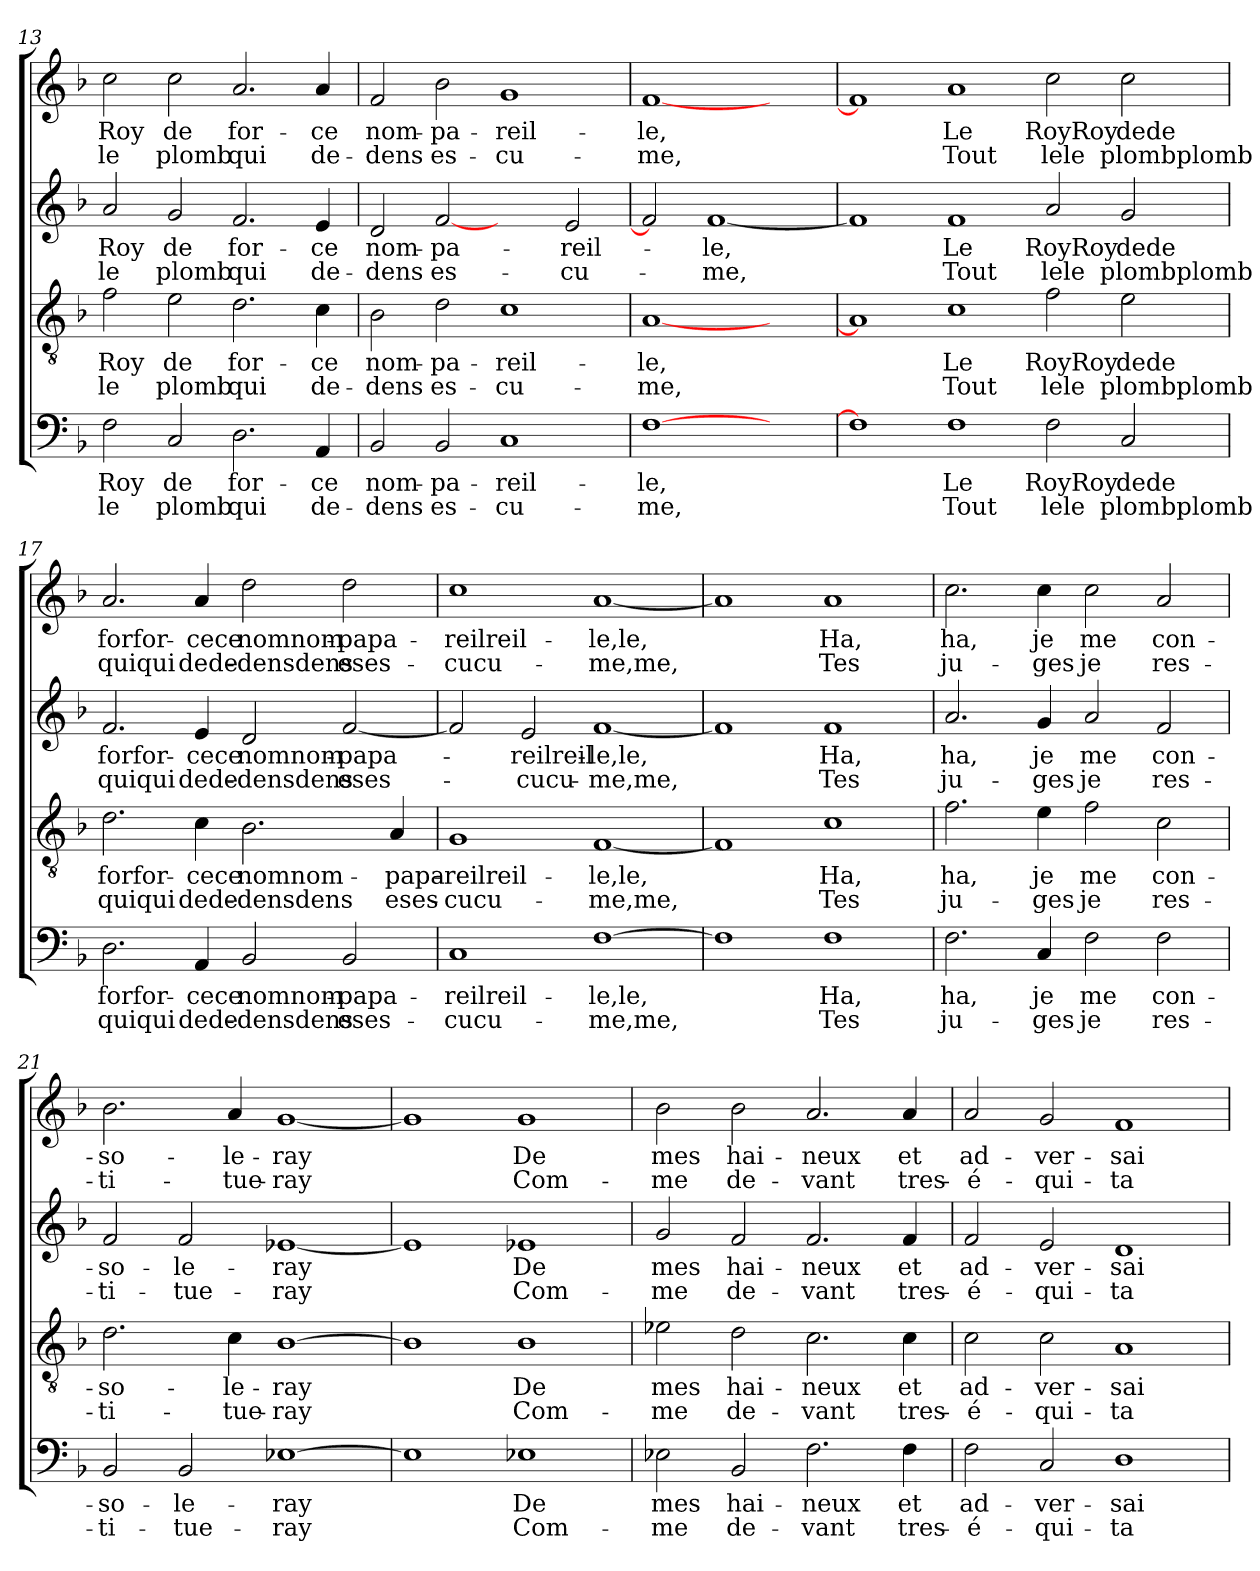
**kern	**text	**text	**kern	**text	**text	**kern	**text	**text	**kern	**text	**text
*part4	*part4	*part4	*part3	*part3	*part3	*part2	*part2	*part2	*part1	*part1	*part1
*staff4	*staff4	*staff4	*staff3	*staff3	*staff3	*staff2	*staff2	*staff2	*staff1	*staff1	*staff1
!!LO:LB:g=z
*clefF4	*	*	*clefGv2	*	*	*clefG2	*	*	*clefG2	*	*
*k[b-]	*	*	*k[b-]	*	*	*k[b-]	*	*	*k[b-]	*	*
=13	=13	=13	=13	=13	=13	=13	=13	=13	=13	=13	=13
2F	Roy	le	2f	Roy	le	2a	Roy	le	2cc	Roy	le
2C	de	plomb	2e	de	plomb	2g	de	plomb	2cc	de	plomb
2.D	for-	qui	2.d	for-	qui	2.f	for-	qui	2.a	for-	qui
4AA	-ce	de-	4c	-ce	de-	4e	-ce	de-	4a	-ce	de-
=14	=14	=14	=14	=14	=14	=14	=14	=14	=14	=14	=14
2BB-	nom-	-dens	2B-	nom-	-dens	2d	nom-	-dens	2f	nom-	-dens
2BB-	-pa-	es-	2d	-pa-	es-	[2f	-pa-	es-	2b-	-pa-	es-
1C	-reil-	-cu-	1c	-reil-	-cu-	2ryy	.	.	1g	-reil-	-cu-
.	.	.	.	.	.	2e	-reil-	-cu-	.	.	.
=15	=15	=15	=15	=15	=15	=15	=15	=15	=15	=15	=15
[1F	-le,	-me,	[1A	-le,	-me,	2f]	.	.	[1f	-le,	-me,
.	.	.	.	.	.	[1f	-le,	-me,	.	.	.
2ryy	.	.	2ryy	.	.	.	.	.	2ryy	.	.
=16	=16	=16	=16	=16	=16	=16	=16	=16	=16	=16	=16
1F]	.	.	1A]	.	.	1f]	.	.	1f]	.	.
1F	Le	Tout	1c	Le	Tout	1f	Le	Tout	1a	Le	Tout
2F	RoyRoy	lele	2f	RoyRoy	lele	2a	RoyRoy	lele	2cc	RoyRoy	lele
2C	dede	plombplomb	2e	dede	plombplomb	2g	dede	plombplomb	2cc	dede	plombplomb
=17	=17	=17	=17	=17	=17	=17	=17	=17	=17	=17	=17
2.D	forfor-	quiqui	2.d	forfor-	quiqui	2.f	forfor-	quiqui	2.a	forfor-	quiqui
4AA	-cece	dede-	4c	-cece	dede-	4e	-cece	dede-	4a	-cece	dede-
2BB-	nomnom-	-densdens	2.B-	nomnom-	-densdens	2d	nomnom-	-densdens	2dd	nomnom-	-densdens
2BB-	-papa-	eses-	.	.	.	[2f	-papa-	eses-	2dd	-papa-	eses-
.	.	.	4A	-papa-	eses-	.	.	.	.	.	.
=18	=18	=18	=18	=18	=18	=18	=18	=18	=18	=18	=18
1C	-reilreil-	-cucu-	1G	-reilreil-	-cucu-	2f]	.	.	1cc	-reilreil-	-cucu-
.	.	.	.	.	.	2e	-reilreil-	-cucu-	.	.	.
[1F	-le,le,	-me,me,	[1F	-le,le,	-me,me,	[1f	-le,le,	-me,me,	[1a	-le,le,	-me,me,
!!LO:PB:g=z
=19	=19	=19	=19	=19	=19	=19	=19	=19	=19	=19	=19
1F]	.	.	1F]	.	.	1f]	.	.	1a]	.	.
1F	Ha,	Tes	1c	Ha,	Tes	1f	Ha,	Tes	1a	Ha,	Tes
=20	=20	=20	=20	=20	=20	=20	=20	=20	=20	=20	=20
2.F	ha,	ju-	2.f	ha,	ju-	2.a	ha,	ju-	2.cc	ha,	ju-
4C	je	-ges	4e	je	-ges	4g	je	-ges	4cc	je	-ges
2F	me	je	2f	me	je	2a	me	je	2cc	me	je
2F	con-	res-	2c	con-	res-	2f	con-	res-	2a	con-	res-
=21	=21	=21	=21	=21	=21	=21	=21	=21	=21	=21	=21
2BB-	-so-	-ti-	2.d	-so-	-ti-	2f	-so-	-ti-	2.b-	-so-	-ti-
2BB-	-le-	-tue-	.	.	.	2f	-le-	-tue-	.	.	.
.	.	.	4c	-le-	-tue-	.	.	.	4a	-le-	-tue-
[1E-X	-ray	-ray	[1B-	-ray	-ray	[1e-X	-ray	-ray	[1g	-ray	-ray
=22	=22	=22	=22	=22	=22	=22	=22	=22	=22	=22	=22
1E-]	.	.	1B-]	.	.	1e-]	.	.	1g]	.	.
1E-X	De	Com-	1B-	De	Com-	1e-X	De	Com-	1g	De	Com-
=23	=23	=23	=23	=23	=23	=23	=23	=23	=23	=23	=23
2E-X	mes	-me	2e-X	mes	-me	2g	mes	-me	2b-	mes	-me
2BB-	hai-	de-	2d	hai-	de-	2f	hai-	de-	2b-	hai-	de-
2.F	-neux	-vant	2.c	-neux	-vant	2.f	-neux	-vant	2.a	-neux	-vant
4F	et	tres-	4c	et	tres-	4f	et	tres-	4a	et	tres-
=24	=24	=24	=24	=24	=24	=24	=24	=24	=24	=24	=24
2F	ad-	-é-	2c	ad-	-é-	2f	ad-	-é-	2a	ad-	-é-
2C	-ver-	-qui-	2c	-ver-	-qui-	2e	-ver-	-qui-	2g	-ver-	-qui-
1D	-sai-	-ta-	1A	-sai-	-ta-	1d	-sai-	-ta-	1f	-sai-	-ta-
=	=	=	=	=	=	=	=	=	=	=	=
*-	*-	*-	*-	*-	*-	*-	*-	*-	*-	*-	*-
